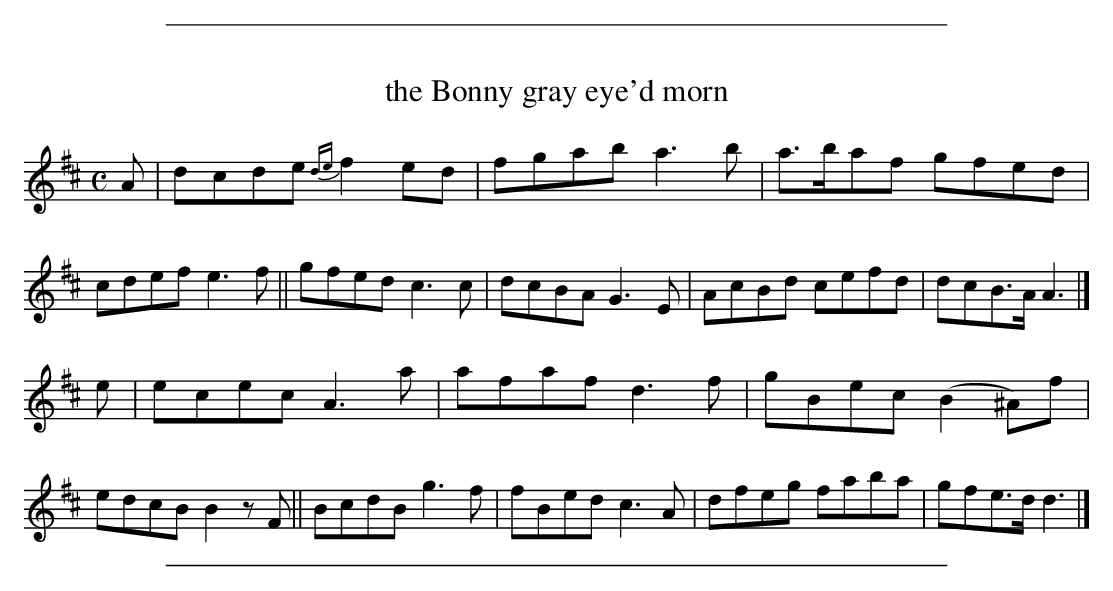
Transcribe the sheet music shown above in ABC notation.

X:1
T: the Bonny gray eye'd morn
M: C
L: 1/8
K: D
A \
|  dcde {de}f2ed | fgab a3b | a>baf gfed | cdef e3f \
|| gfed c3c | dcBA G3E | AcBd cefd | dcB>A A3 |]
e \
|  ecec A3a | afaf d3f | gBec (B2^A)f | edcB B2zF \
|| BcdB g3f | fBed c3A | dfeg faba | gfe>d d3 |]
